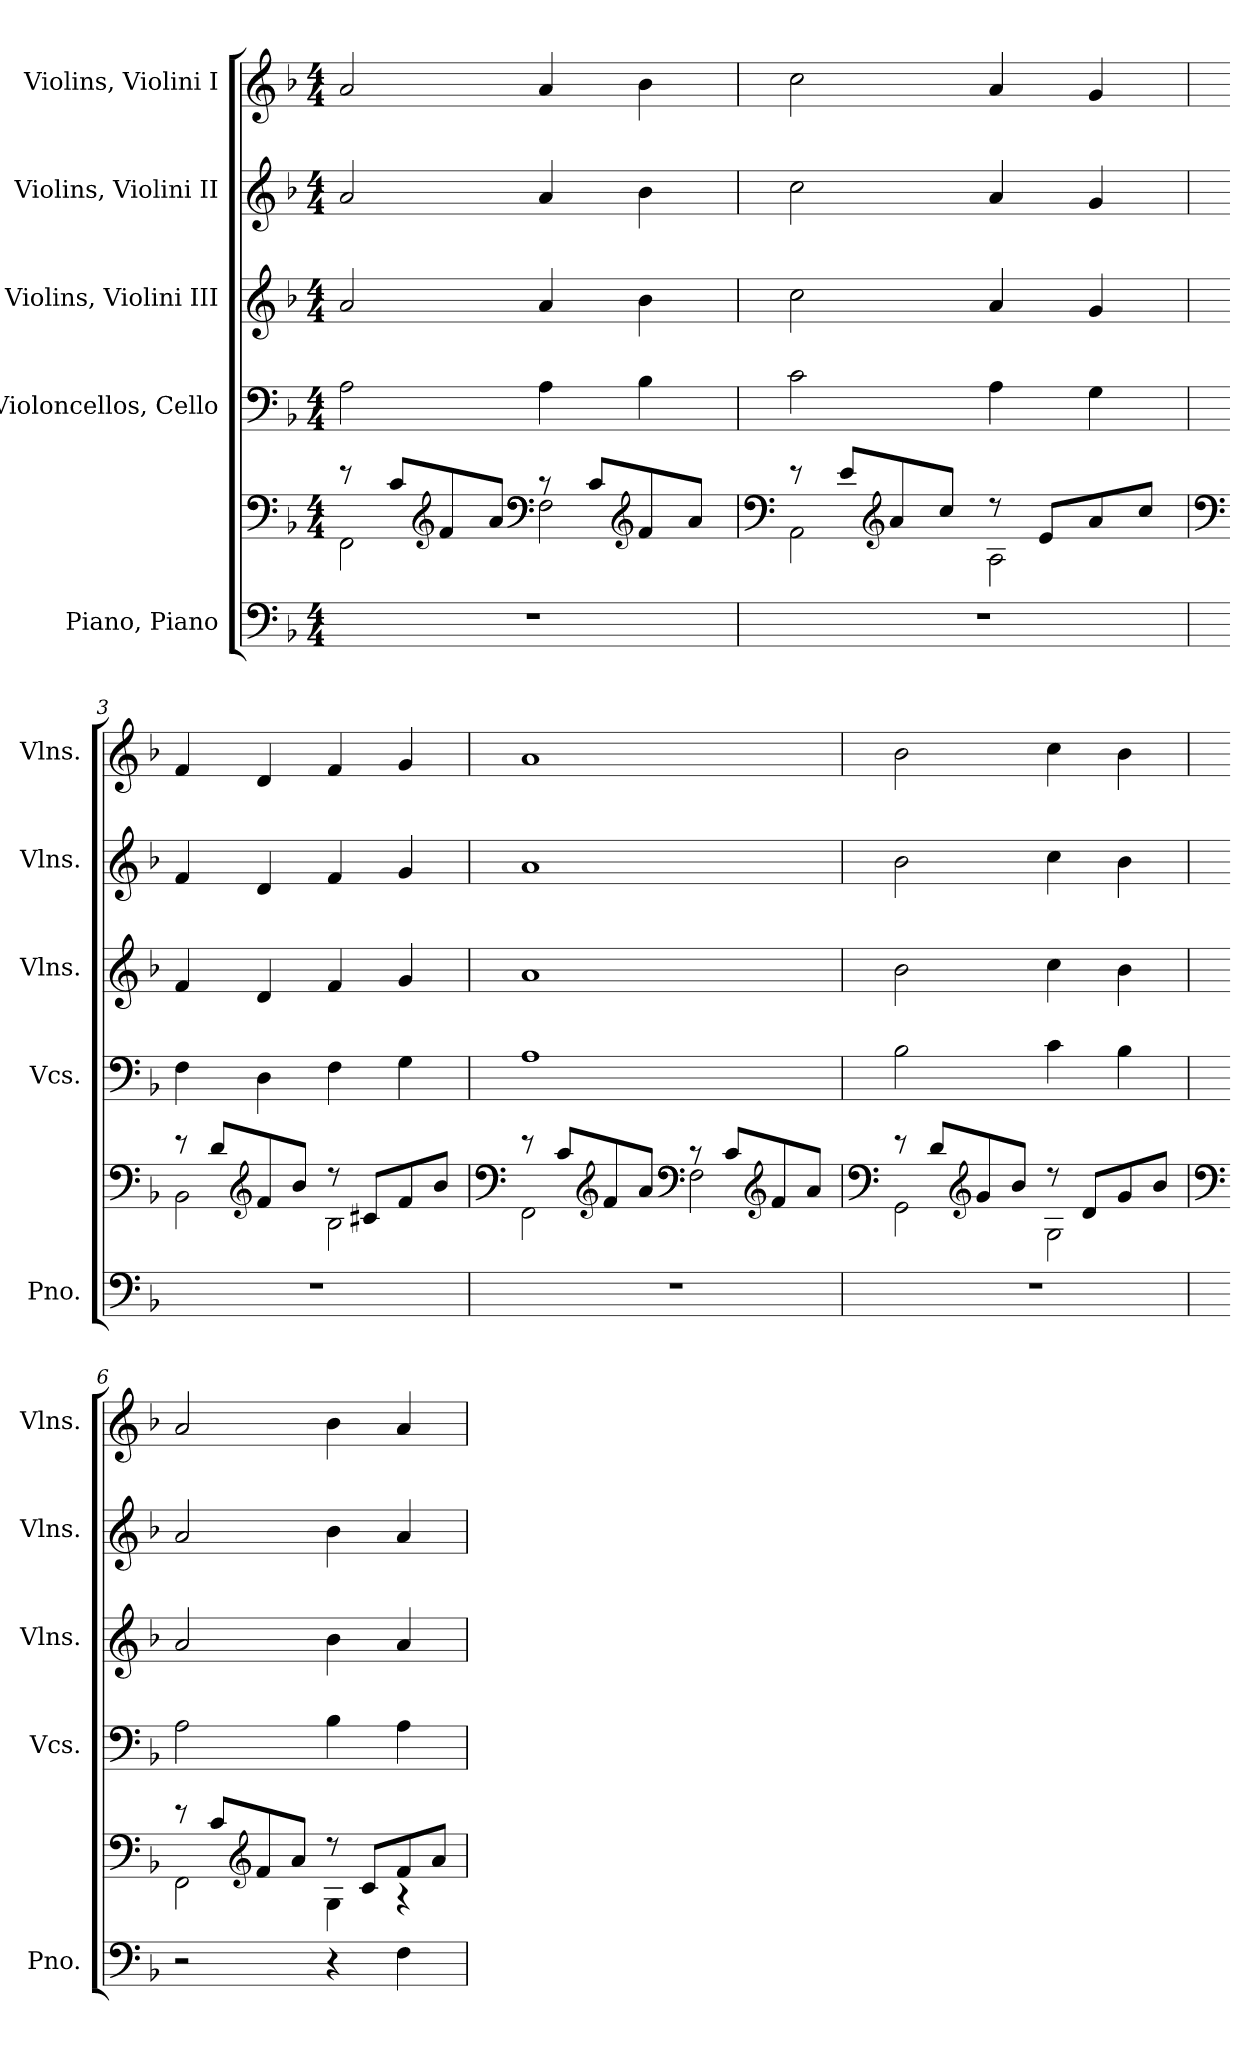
**kern	**kern	**kern	**kern	**kern	**kern
*part5	*part5	*part4	*part3	*part2	*part1
*staff6	*staff5	*staff4	*staff3	*staff2	*staff1
*I"Piano, Piano	*	*I"Violoncellos, Cello	*I"Violins, Violini III	*I"Violins, Violini II	*I"Violins, Violini I
*I'Pno.	*	*I'Vcs.	*I'Vlns.	*I'Vlns.	*I'Vlns.
*clefF4	*clefF4	*clefF4	*clefG2	*clefG2	*clefG2
*k[b-]	*k[b-]	*k[b-]	*k[b-]	*k[b-]	*k[b-]
*M4/4	*M4/4	*M4/4	*M4/4	*M4/4	*M4/4
*MM100	*MM100	*MM100	*MM100	*MM100	*MM100
=1	=1	=1	=1	=1	=1
*	*^	*	*	*	*
1r	8r	2FF\	2A\	2a/	2a/	2a/
.	8c/L	.	.	.	.	.
*	*clefG2	*	*	*	*	*
.	8f/	.	.	.	.	.
.	8a/J	.	.	.	.	.
*	*clefF4	*	*	*	*	*
.	8r	2F\	4A\	4a/	4a/	4a/
.	8c/L	.	.	.	.	.
*	*clefG2	*	*	*	*	*
.	8f/	.	4B-\	4b-\	4b-\	4b-\
.	8a/J	.	.	.	.	.
=2	=2	=2	=2	=2	=2	=2
*	*clefF4	*	*	*	*	*
1r	8r	2AA\	2c\	2cc\	2cc\	2cc\
.	8e/L	.	.	.	.	.
*	*clefG2	*	*	*	*	*
.	8a/	.	.	.	.	.
.	8cc/J	.	.	.	.	.
.	8r	2A\	4A\	4a/	4a/	4a/
.	8e/L	.	.	.	.	.
.	8a/	.	4G\	4g/	4g/	4g/
.	8cc/J	.	.	.	.	.
!!LO:LB:g=z
=3	=3	=3	=3	=3	=3	=3
*	*clefF4	*	*	*	*	*
1r	8r	2BB-\	4F\	4f/	4f/	4f/
.	8d/L	.	.	.	.	.
*	*clefG2	*	*	*	*	*
.	8f/	.	4D\	4d/	4d/	4d/
.	8b-/J	.	.	.	.	.
.	8r	2B-\	4F\	4f/	4f/	4f/
.	8c#X/L	.	.	.	.	.
.	8f/	.	4G\	4g/	4g/	4g/
.	8b-/J	.	.	.	.	.
=4	=4	=4	=4	=4	=4	=4
*	*clefF4	*	*	*	*	*
1r	8r	2FF\	1A	1a	1a	1a
.	8c/L	.	.	.	.	.
*	*clefG2	*	*	*	*	*
.	8f/	.	.	.	.	.
.	8a/J	.	.	.	.	.
*	*clefF4	*	*	*	*	*
.	8r	2F\	.	.	.	.
.	8c/L	.	.	.	.	.
*	*clefG2	*	*	*	*	*
.	8f/	.	.	.	.	.
.	8a/J	.	.	.	.	.
=5	=5	=5	=5	=5	=5	=5
*	*clefF4	*	*	*	*	*
1r	8r	2GG\	2B-\	2b-\	2b-\	2b-\
.	8d/L	.	.	.	.	.
*	*clefG2	*	*	*	*	*
.	8g/	.	.	.	.	.
.	8b-/J	.	.	.	.	.
.	8r	2G\	4c\	4cc\	4cc\	4cc\
.	8d/L	.	.	.	.	.
.	8g/	.	4B-\	4b-\	4b-\	4b-\
.	8b-/J	.	.	.	.	.
!!LO:PB:g=z
=6	=6	=6	=6	=6	=6	=6
*	*clefF4	*	*	*	*	*
2r	8r	2FF\	2A\	2a/	2a/	2a/
.	8c/L	.	.	.	.	.
*	*clefG2	*	*	*	*	*
.	8f/	.	.	.	.	.
.	8a/J	.	.	.	.	.
4r	8r	4G\	4B-\	4b-\	4b-\	4b-\
.	8c/L	.	.	.	.	.
4F\	8f/	4r	4A\	4a/	4a/	4a/
.	8a/J	.	.	.	.	.
*	*v	*v	*	*	*	*
=	=	=	=	=	=
*-	*-	*-	*-	*-	*-
